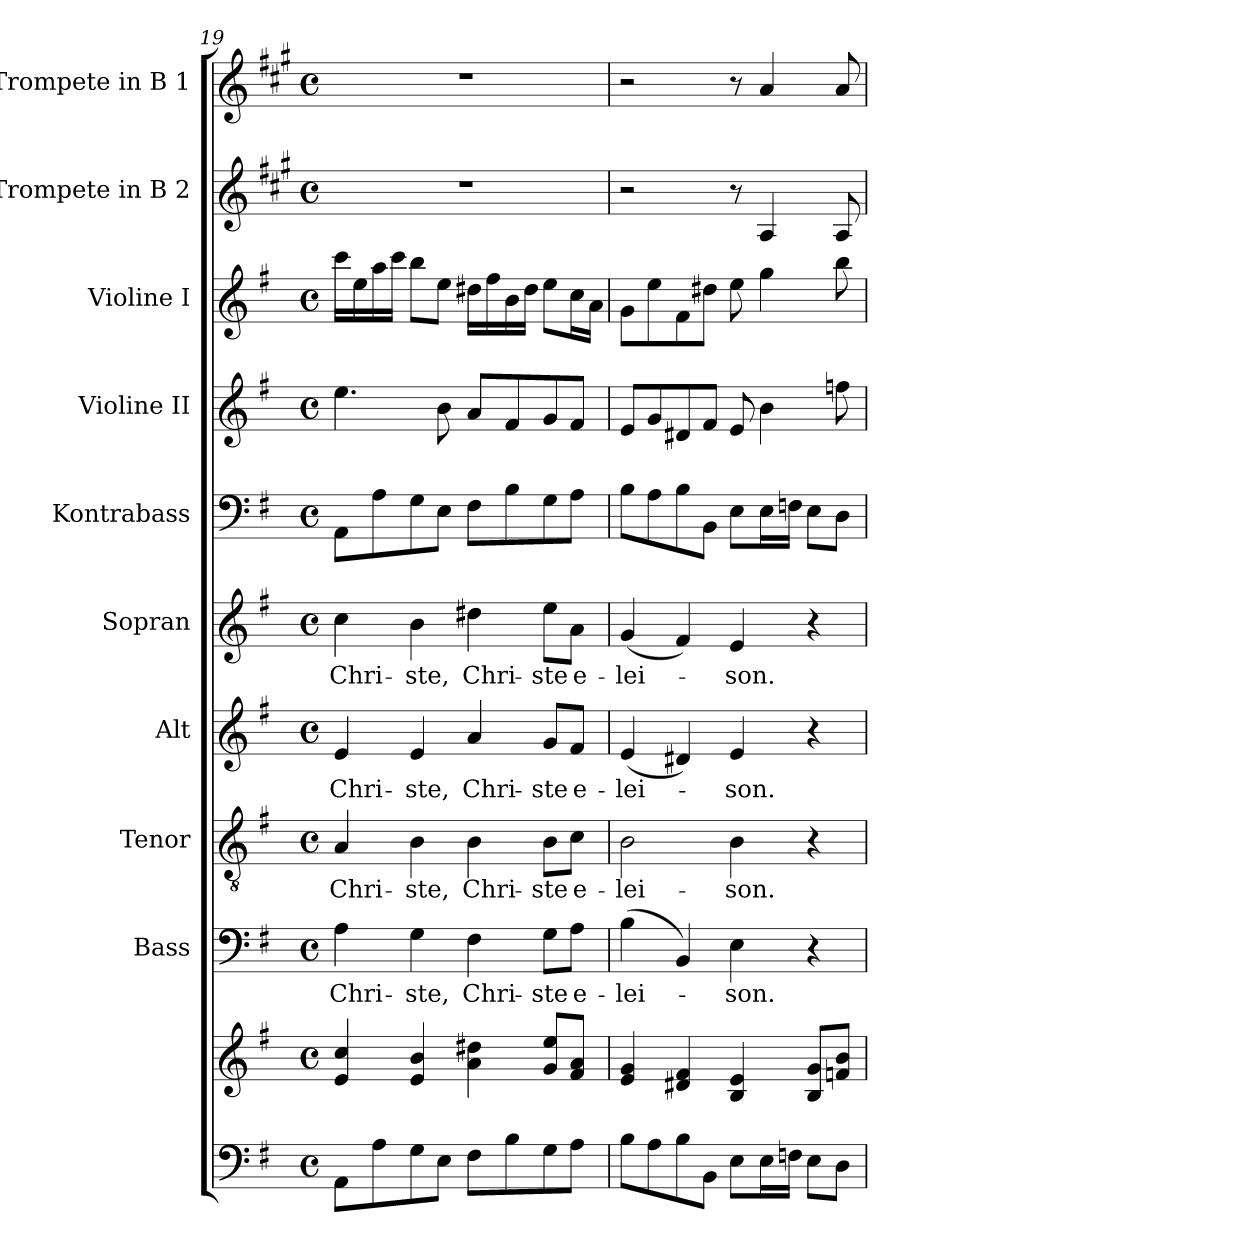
**kern	**kern	**kern	**text	**kern	**text	**kern	**text	**kern	**text	**kern	**kern	**kern	**kern	**kern
*part10	*part10	*part9	*part9	*part8	*part8	*part7	*part7	*part6	*part6	*part5	*part4	*part3	*part2	*part1
*staff11	*staff10	*staff9	*staff9	*staff8	*staff8	*staff7	*staff7	*staff6	*staff6	*staff5	*staff4	*staff3	*staff2	*staff1
*	*	*I"Bass	*	*I"Tenor	*	*I"Alt	*	*I"Sopran	*	*I"Kontrabass	*I"Violine II	*I"Violine I	*I"Trompete in B 2	*I"Trompete in B 1
*	*	*I'B.	*	*I'T.	*	*I'A.	*	*I'S.	*	*I'Kb.	*I'Vl. II	*I'Vl. I	*I'Tr. 2	*I'Tr. 1
*clefF4	*clefG2	*clefF4	*	*clefGv2	*	*clefG2	*	*clefG2	*	*clefF4	*clefG2	*clefG2	*clefG2	*clefG2
*	*	*	*	*	*	*	*	*	*	*ITrd7c12	*	*	*ITrd1c2	*ITrd1c2
*k[f#]	*k[f#]	*k[f#]	*	*k[f#]	*	*k[f#]	*	*k[f#]	*	*k[f#]	*k[f#]	*k[f#]	*k[f#]	*k[f#]
*G:	*G:	*G:	*	*G:	*	*G:	*	*G:	*	*G:	*G:	*G:	*G:	*G:
*M4/4	*M4/4	*M4/4	*	*M4/4	*	*M4/4	*	*M4/4	*	*M4/4	*M4/4	*M4/4	*M4/4	*M4/4
*met(c)	*met(c)	*met(c)	*	*met(c)	*	*met(c)	*	*met(c)	*	*met(c)	*met(c)	*met(c)	*met(c)	*met(c)
=19	=19	=19	=19	=19	=19	=19	=19	=19	=19	=19	=19	=19	=19	=19
!	!	!	!LO:LY:b	!	!LO:LY:b	!	!LO:LY:b	!	!LO:LY:b	!	!	!	!	!
8AA\L	4e/ 4cc/	4A\	Chri-	4A/	Chri-	4e/	Chri-	4cc\	Chri-	8AAA\L	4.ee\	16ccc\LL	1r	1r
.	.	.	.	.	.	.	.	.	.	.	.	16ee\	.	.
8A\	.	.	.	.	.	.	.	.	.	8AA\	.	16aa\	.	.
.	.	.	.	.	.	.	.	.	.	.	.	16ccc\JJ	.	.
!	!	!	!LO:LY:b	!	!LO:LY:b	!	!LO:LY:b	!	!LO:LY:b	!	!	!	!	!
8G\	4e/ 4b/	4G\	-ste,	4B\	-ste,	4e/	-ste,	4b\	-ste,	8GG\	.	8bb\L	.	.
8E\J	.	.	.	.	.	.	.	.	.	8EE\J	8b\	8ee\J	.	.
!	!	!	!LO:LY:b	!	!LO:LY:b	!	!LO:LY:b	!	!LO:LY:b	!	!	!	!	!
8F#\L	4a\ 4dd#X\	4F#\	Chri-	4B\	Chri-	4a/	Chri-	4dd#X\	Chri-	8FF#\L	8a/L	16dd#X\LL	.	.
.	.	.	.	.	.	.	.	.	.	.	.	16ff#\	.	.
8B\	.	.	.	.	.	.	.	.	.	8BB\	8f#/	16b\	.	.
.	.	.	.	.	.	.	.	.	.	.	.	16dd#\JJ	.	.
!	!	!	!LO:LY:b	!	!LO:LY:b	!	!LO:LY:b	!	!LO:LY:b	!	!	!	!	!
8G\	8g/ 8ee/L	8G\L	-ste	8B\L	-ste	8g/L	-ste	8ee\L	-ste	8GG\	8g/	8ee\L	.	.
!	!	!	!LO:LY:b	!	!LO:LY:b	!	!LO:LY:b	!	!LO:LY:b	!	!	!	!	!
8A\J	8f#/ 8a/J	8A\J	e-	8c\J	e-	8f#/J	e-	8a\J	e-	8AA\J	8f#/J	16cc\L	.	.
.	.	.	.	.	.	.	.	.	.	.	.	16a\JJ	.	.
=20	=20	=20	=20	=20	=20	=20	=20	=20	=20	=20	=20	=20	=20	=20
!	!	!	!LO:LY:b	!	!LO:LY:b	!	!LO:LY:b	!	!LO:LY:b	!	!	!	!	!
8B\L	4e/ 4g/	(>4B\	-lei-	2B\	-lei-	(<4e/	-lei-	(<4g/	-lei-	8BB\L	8e/L	8g\L	2r	2r
8A\	.	.	.	.	.	.	.	.	.	8AA\	8g/	8ee\	.	.
8B\	4d#X/ 4f#/	4BB/)	.	.	.	4d#X/)	.	4f#/)	.	8BB\	8d#X/	8f#\	.	.
8BB\J	.	.	.	.	.	.	.	.	.	8BBB\J	8f#/J	8dd#X\J	.	.
!	!	!	!LO:LY:b	!	!LO:LY:b	!	!LO:LY:b	!	!LO:LY:b	!	!	!	!	!
8E\L	4B/ 4e/	4E\	-son.	4B\	-son.	4e/	-son.	4e/	-son.	8EE\L	8e/	8ee\	8r	8r
16E\L	.	.	.	.	.	.	.	.	.	16EE\L	4b\	4gg\	4G/	4g/
16Fn\JJ	.	.	.	.	.	.	.	.	.	16FFn\JJ	.	.	.	.
8E\L	8B/ 8g/L	4r	.	4r	.	4r	.	4r	.	8EE\L	.	.	.	.
8D\J	8fn/ 8b/J	.	.	.	.	.	.	.	.	8DD\J	8ffn\	8bb\	8G/	8g/
=	=	=	=	=	=	=	=	=	=	=	=	=	=	=
*-	*-	*-	*-	*-	*-	*-	*-	*-	*-	*-	*-	*-	*-	*-
